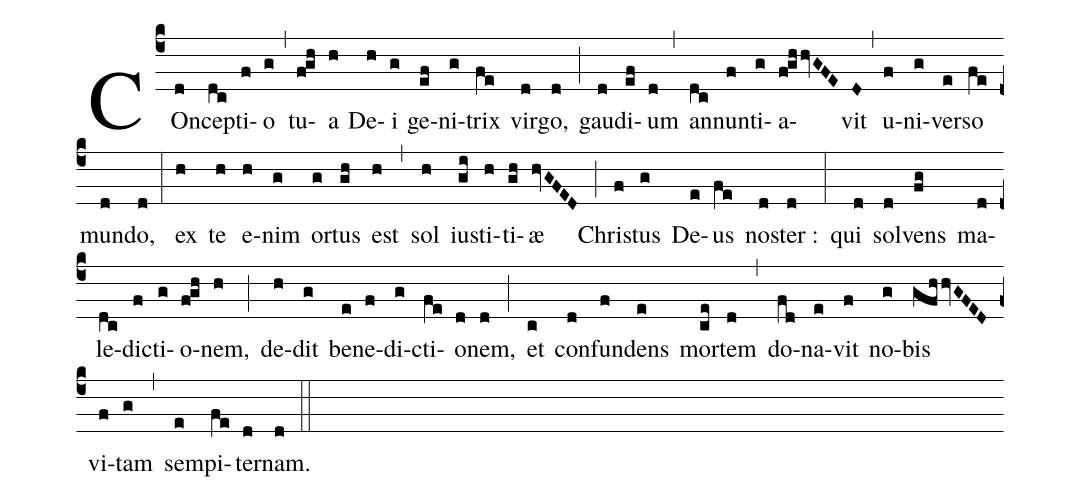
%%
(c4)COn(d)cep(dc)ti(f)o(g) (,) tu(fgh)a(h)
De(h)i(g) ge(ef)ni(g)trix(fe) vir(d)go,(d) (;)
gau(d)di(ef)um(d) (,) an(dc)nun(f)ti(g)a(fghhvGFE)vit(D) (,)
u(f)ni(g)ver(e)so(fe) mun(d)do,(d) (:) ex(h) te(h) e(h)nim(g) or(g)tus(gh) est(h) (,)
sol(h) i{u}(gi)sti(h)ti(gh)æ(hvGFED) (;)
Chri(f)stus(g) De(e)us(fe) no(d)ster~:(d) (:)
qui(d) sol(d)vens(fg) ma(d)le(dc)di(f)cti(g)o(fgh)nem,(h) (;)
de(h)dit(g) be(e)ne(f)di(g)cti(fe)o(d)nem,(d) (;)
et(c) con(d)fun(f)dens(e) mor(ce)tem(d) (,)
do(fd)na(e)vit(f) no(g)bis(gfhhvGFED) vi(f)tam(g) (,)
sem(e)pi(fe)ter(d)nam.(d) (::)
